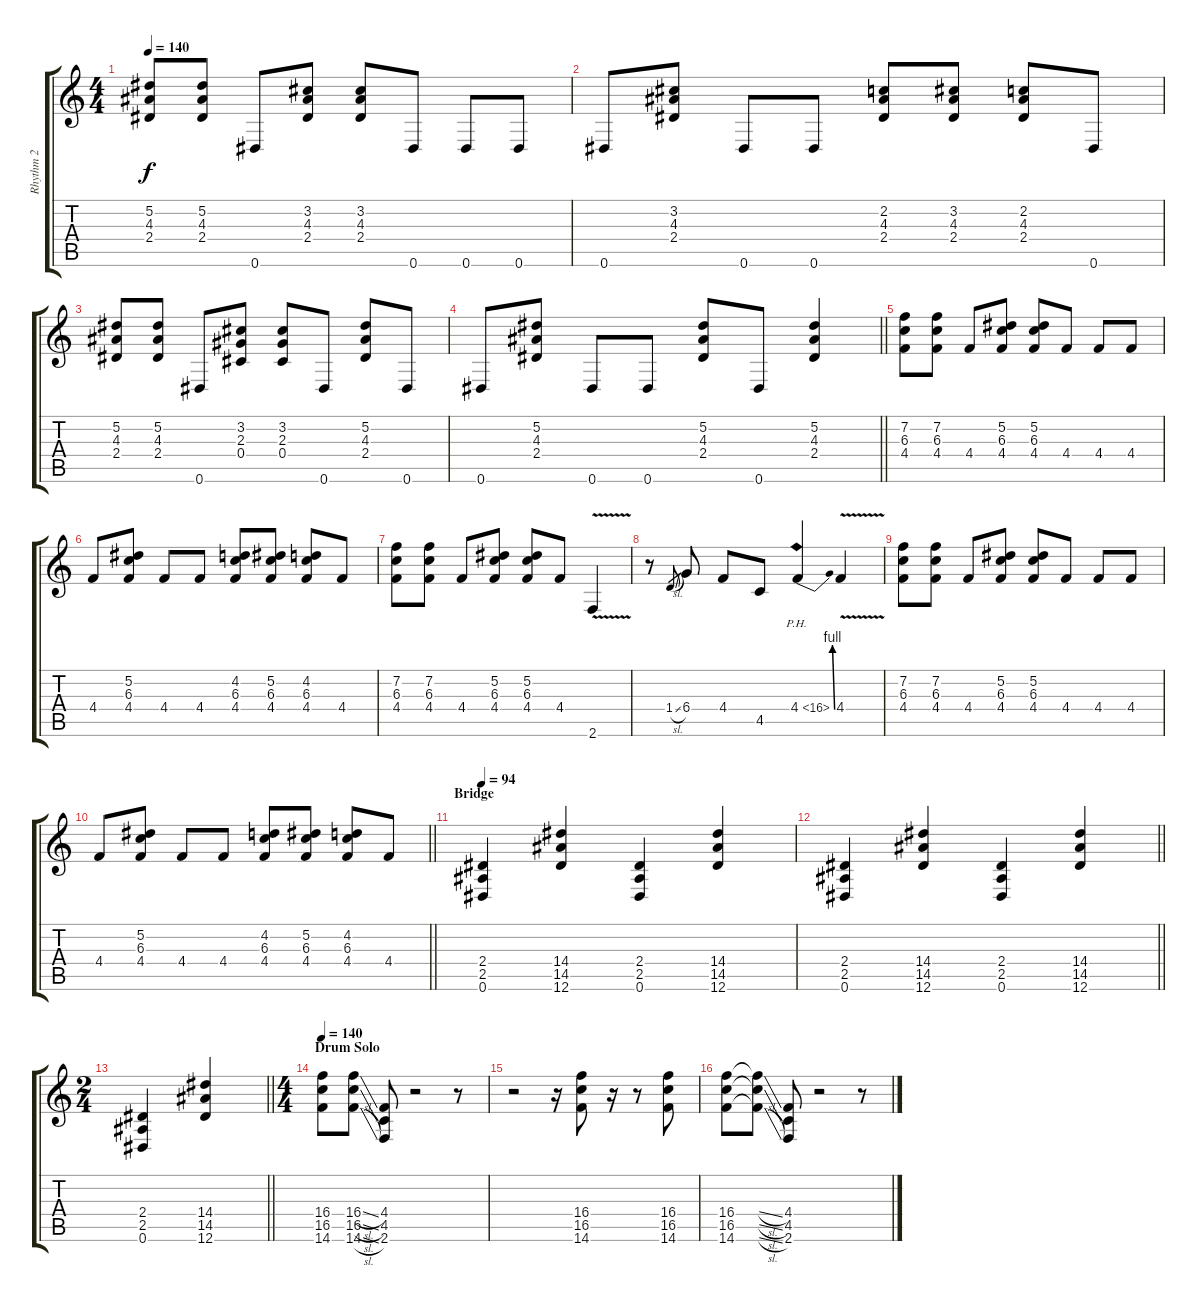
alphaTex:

\track ("Rhythm 2" "Rhythm 2") {instrument overdrivenguitar}
\staff {score tabs}
\tuning (Eb4 Bb3 Gb3 Db3 Ab2 Eb2) {hide}
\ts (4 4)
\tempo 140
\clef g2
\ks c
(5.2 4.3 2.4).8{dy f} (5.2 4.3 2.4).8 0.6.8 (3.2 4.3 2.4).8 (3.2 4.3 2.4).8 0.6.8 0.6.8 0.6.8 |
0.6.8 (3.2 4.3 2.4).8 0.6.8 0.6.8 (2.2 4.3 2.4).8 (3.2 4.3 2.4).8 (2.2 4.3 2.4).8 0.6.8 |
(5.2 4.3 2.4).8 (5.2 4.3 2.4).8 0.6.8 (3.2 2.3 0.4).8 (3.2 2.3 0.4).8 0.6.8 (5.2 4.3 2.4).8 0.6.8 |
\barLineRight lightlight
0.6.8 (5.2 4.3 2.4).8 0.6.8 0.6.8 (5.2 4.3 2.4).8 0.6.8 (5.2 4.3 2.4).4 |
(7.2 6.3 4.4).8 (7.2 6.3 4.4).8 4.4.8 (5.2 6.3 4.4).8 (5.2 6.3 4.4).8 4.4.8 4.4.8 4.4.8 |
4.4.8 (5.2 6.3 4.4).8 4.4.8 4.4.8 (4.2 6.3 4.4).8 (5.2 6.3 4.4).8 (4.2 6.3 4.4).8 4.4.8 |
(7.2 6.3 4.4).8 (7.2 6.3 4.4).8 4.4.8 (5.2 6.3 4.4).8 (5.2 6.3 4.4).8 4.4.8 2.6{v}.4 |
r.8 1.4{sl}.8{gr} 6.4.8 4.4.8 4.5.8 4.4{be (bend 0 0 60 4) ph 12}.4 4.4{v}.4 |
(7.2 6.3 4.4).8 (7.2 6.3 4.4).8 4.4.8 (5.2 6.3 4.4).8 (5.2 6.3 4.4).8 4.4.8 4.4.8 4.4.8 |
\barLineRight lightlight
4.4.8 (5.2 6.3 4.4).8 4.4.8 4.4.8 (4.2 6.3 4.4).8 (5.2 6.3 4.4).8 (4.2 6.3 4.4).8 4.4.8 |
\section ("" "Bridge")
\tempo 94
(2.4 2.5 0.6).4 (14.4 14.5 12.6).4 (2.4 2.5 0.6).4 (14.4 14.5 12.6).4 |
\barLineRight lightlight
(2.4 2.5 0.6).4 (14.4 14.5 12.6).4 (2.4 2.5 0.6).4 (14.4 14.5 12.6).4 |
\ts (2 4)
\barLineRight lightlight
(2.4 2.5 0.6).4 (14.4 14.5 12.6).4 |
\ts (4 4)
\section ("" "Drum Solo")
\tempo 140
(16.4 16.5 14.6).8 (16.4{sl} 16.5{sl} 14.6{sl}).8 (4.4 4.5 2.6).8 r.2 r.8 |
r.2 r.16 (16.4 16.5 14.6).8 r.16 r.8 (16.4 16.5 14.6).8 |
(16.4 16.5 14.6).8 (16.4{sl t} 16.5{sl t} 14.6{sl t}).8 (4.4 4.5 2.6).8 r.2 r.8
